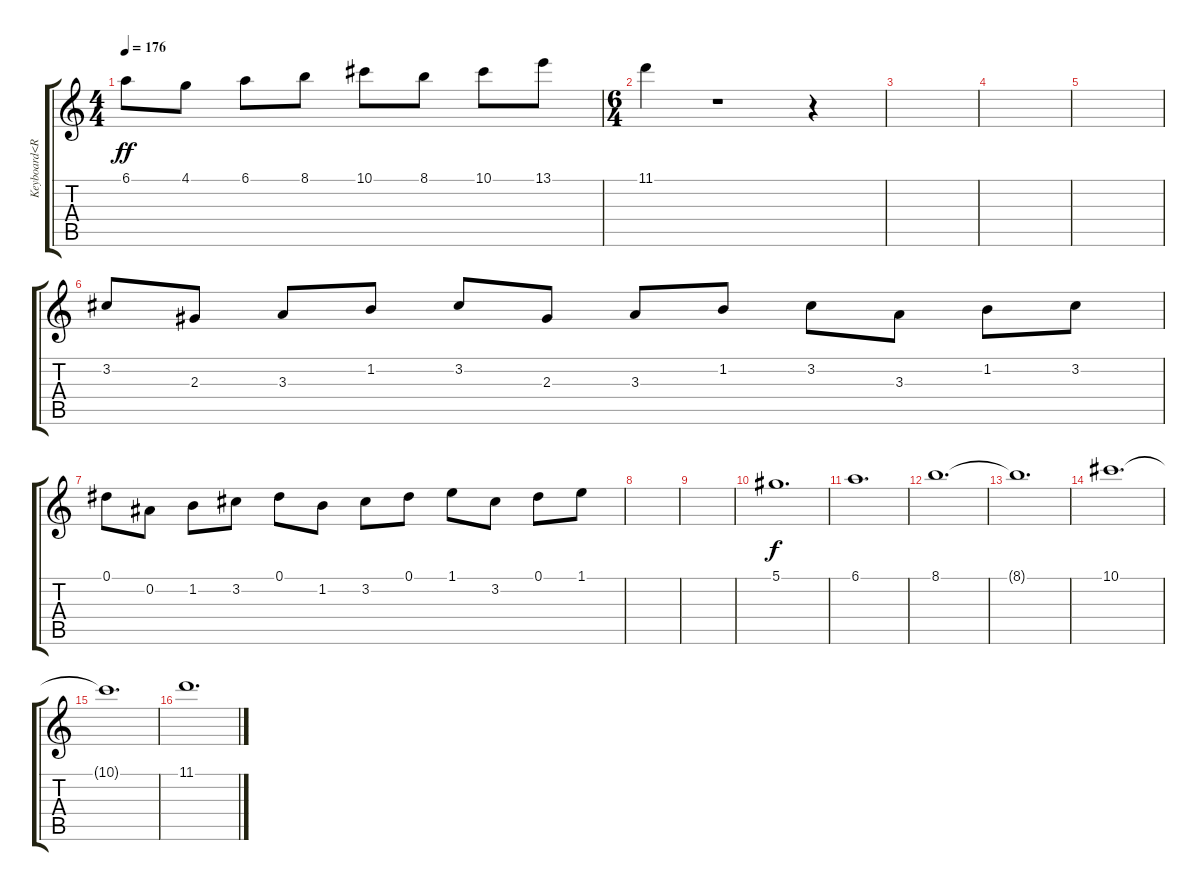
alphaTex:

\track ("Keyboard<R>" "Keyboard<R") {instrument stringensemble1}
\staff {score tabs}
\tuning (Eb5 Bb4 Gb4 Db4 Ab3 Eb3) {hide}
\ts (4 4)
\tempo 176
\clef g2
\ks c
6.1.8{dy ff} 4.1.8 6.1.8 8.1.8 10.1.8 8.1.8 10.1.8 13.1.8 |
\ts (6 4)
11.1.4 r.1 r.4 |
|
|
|
3.2.8 2.3.8 3.3.8 1.2.8 3.2.8 2.3.8 3.3.8 1.2.8 3.2.8 3.3.8 1.2.8 3.2.8 |
0.1.8 0.2.8 1.2.8 3.2.8 0.1.8 1.2.8 3.2.8 0.1.8 1.1.8 3.2.8 0.1.8 1.1.8 |
|
|
5.1.1{d dy f} |
6.1.1{d} |
8.1.1{d} |
8.1{t}.1{d} |
10.1.1{d} |
10.1{t}.1{d} |
11.1.1{d}
